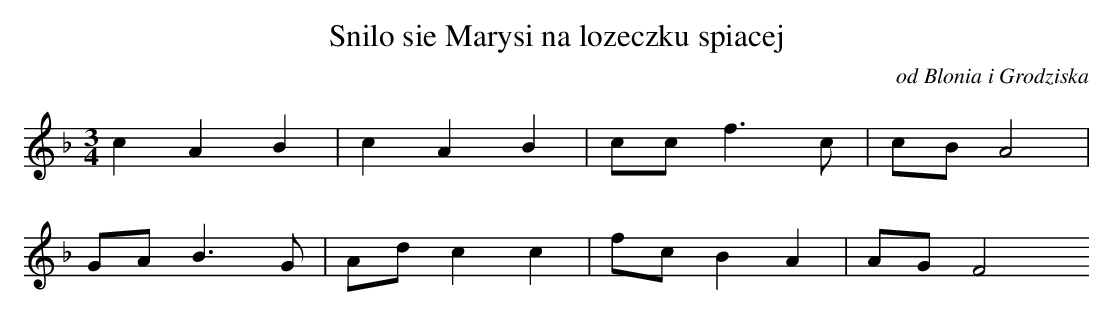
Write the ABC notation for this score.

X:1
T: Snilo sie Marysi na lozeczku spiacej
O: od Blonia i Grodziska
M: 3/4
L: 1/8
K: F
c2A2B2 | c2A2B2 | ccf3c | cBA4 |
GAB3G | Adc2c2 | fcB2A2 | AGF4
